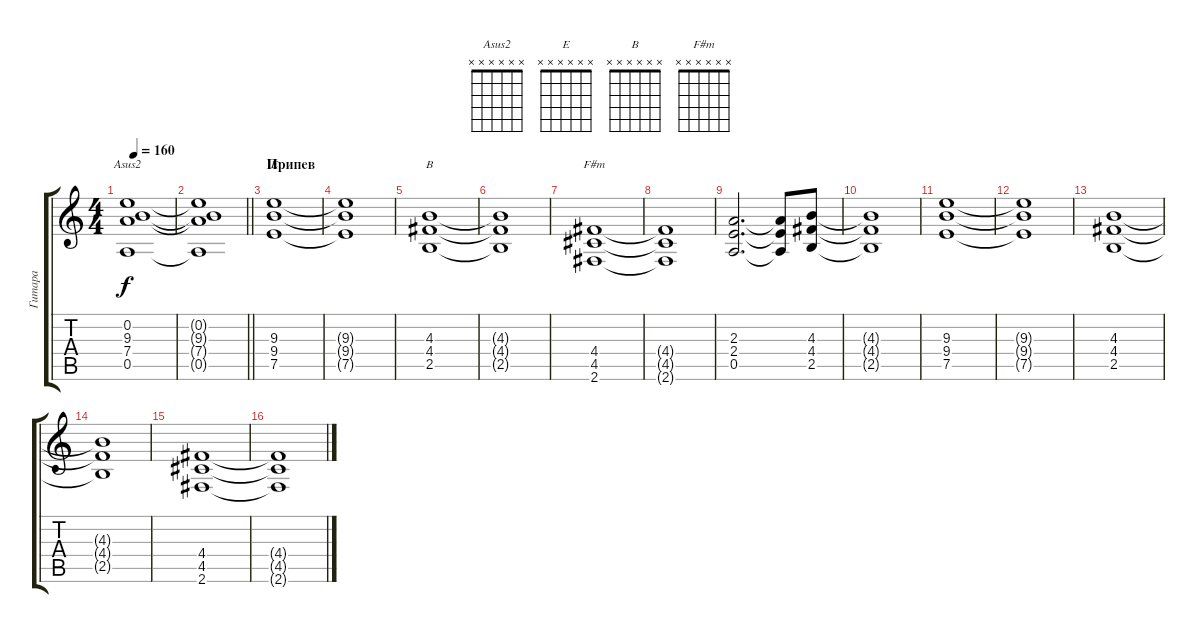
\track ("Гитара" "Гитара") {instrument distortionguitar}
\staff {score tabs}
\tuning (E4 B3 G3 D3 A2 E2) {hide}
\chord ("Asus2" x x x x x x)
\chord ("E" x x x x x x)
\chord ("B" x x x x x x)
\chord ("F#m" x x x x x x)
\ts (4 4)
\tempo 160
\clef g2
\ks c
(0.2 9.3 7.4 0.5).1{ch "Asus2" dy f} |
\barLineRight lightlight
(0.2{t} 9.3{t} 7.4{t} 0.5{t}).1 |
\section ("" "Припев")
(9.3 9.4 7.5).1{ch "E"} |
(9.3{t} 9.4{t} 7.5{t}).1 |
(4.3 4.4 2.5).1{ch "B"} |
(4.3{t} 4.4{t} 2.5{t}).1 |
(4.4 4.5 2.6).1{ch "F#m"} |
(4.4{t} 4.5{t} 2.6{t}).1 |
(2.3 2.4 0.5).2{d} (2.3{t} 2.4{t} 0.5{t}).8 (4.3 4.4 2.5).8 |
(4.3{t} 4.4{t} 2.5{t}).1 |
(9.3 9.4 7.5).1 |
(9.3{t} 9.4{t} 7.5{t}).1 |
(4.3 4.4 2.5).1 |
(4.3{t} 4.4{t} 2.5{t}).1 |
(4.4 4.5 2.6).1 |
(4.4{t} 4.5{t} 2.6{t}).1
